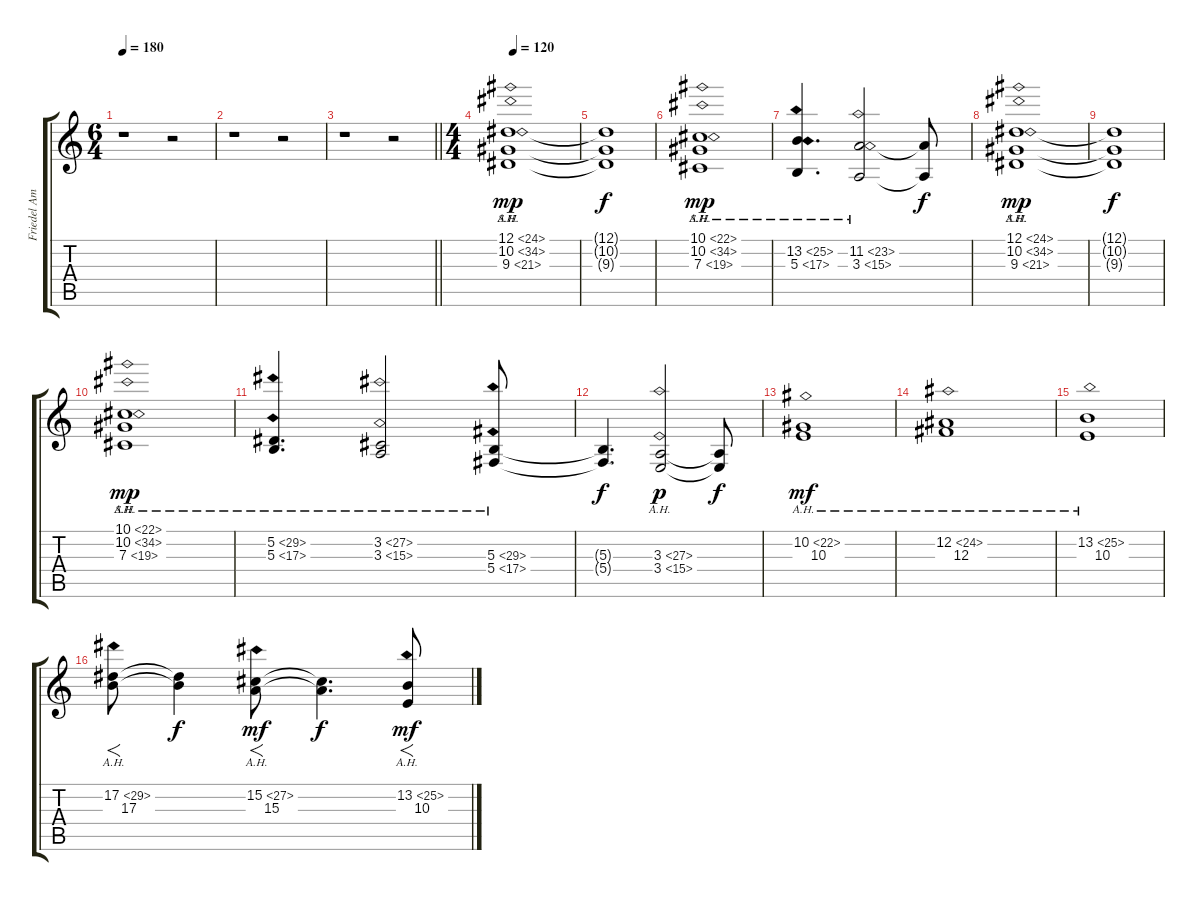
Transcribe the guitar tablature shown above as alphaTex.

\track ("Friedel Amon" "Friedel Am") {instrument synthstrings1}
\staff {score tabs}
\tuning (Eb4 Bb3 Gb3 Db3 Ab2 Eb2) {hide}
\ts (6 4)
\tempo 180
\clef g2
\ks c
r.1{dy mp} r.2 |
r.1 r.2 |
\barLineRight lightlight
r.1 r.2 |
\ts (4 4)
\section ("" "")
\tempo 120
(12.1{ah 12} 10.2{ah 24} 9.3{sh 12}).1{volume 9 instrument synthstrings1} |
(12.1{t} 10.2{t} 9.3{t}).1{dy f} |
(10.1{ah 12} 10.2{ah 24} 7.3{sh 12}).1{dy mp} |
(13.2{sh 12} 5.3{sh 12}).4{d} (11.2{sh 12} 3.3{sh 12}).2 (11.2{t} 3.3{t}).8{dy f} |
(12.1{ah 12} 10.2{ah 24} 9.3{sh 12}).1{dy mp} |
(12.1{t} 10.2{t} 9.3{t}).1{dy f} |
(10.1{ah 12} 10.2{ah 24} 7.3{sh 12}).1{dy mp} |
(5.2{ah 24} 5.3{ah 12}).4{d} (3.2{ah 24} 3.3{ah 12}).2 (5.3{ah 24} 5.4{ah 12}).8 |
(5.3{t} 5.4{t}).4{d dy f} (3.3{ah 24} 3.4{ah 12}).2{dy p} (3.3{t} 3.4{t}).8{dy f} |
(10.2{ah 12} 10.3).1{dy mf} |
(12.2{ah 12} 12.3).1 |
(13.2{ah 12} 10.3).1 |
(17.2{ah 12} 17.3).8{f} (17.2{t} 17.3{t}).4{dy f} (15.2{ah 12} 15.3).8{f dy mf} (15.2{t} 15.3{t}).4{d dy f} (13.2{ah 12} 10.3).8{f dy mf}
